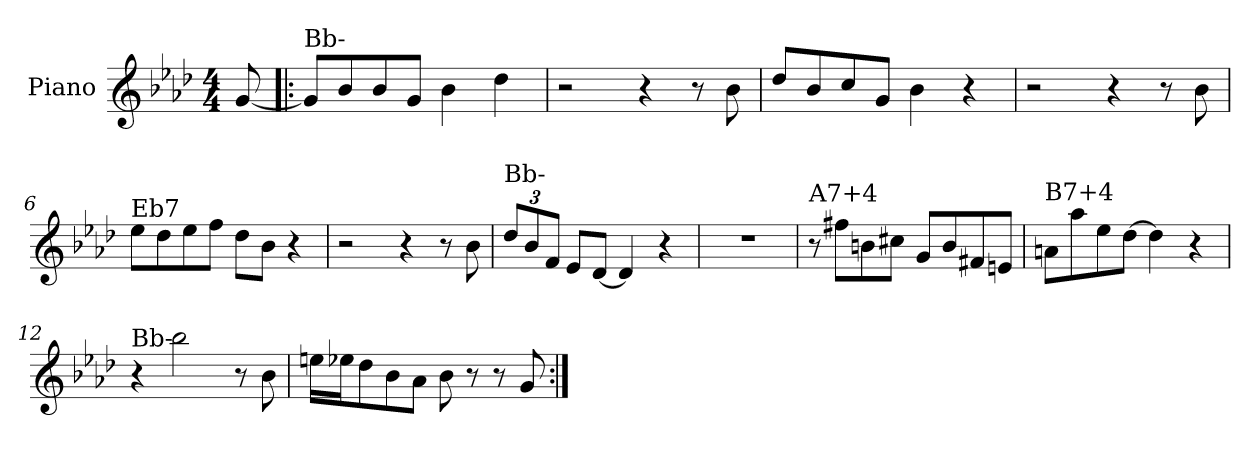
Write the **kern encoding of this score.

**kern
*part1
*staff1
*I"Piano
*I'Pno
*clefG2
*k[b-e-a-d-]
*A-:
*M4/4
=1
[8g/
=2!|:
!LO:TX:a:t=Bb-
8g/L]
8b-/
8b-/
8g/J
4b-\
4dd-\
=3
2r
4r
8r
8b-\
=4
8dd-/L
8b-/
8cc/
8g/J
4b-\
4r
=5
2r
4r
8r
8b-\
=6
!LO:TX:a:t=Eb7
8ee-\L
8dd-\
8ee-\
8ff\J
8dd-\L
8b-\J
4r
=7
2r
4r
8r
8b-\
!!LO:LB:g=z
=8
*Xbrackettup
!LO:TX:a:t=Bb-
12dd-/L
12b-/
12f/J
8e-/L
[8d-/J
4d-/]
4r
=9
1r
=10
!LO:TX:a:t=A7+4
8r
8ff#X\L
8bn\
8cc#X\J
8g/L
8b/
8f#X/
8en/J
=11
!LO:TX:a:t=B7+4
8an\L
8aa-\
8ee-\
[8dd-\J
4dd-\]
4r
=12
!LO:TX:a:t=Bb-
4r
2bb-\
8r
8b-\
=13
16een\L
16ee-X\
8dd-\
8b-\
8a-\J
8b-\
8r
8r
8g/
=:|!
*-
